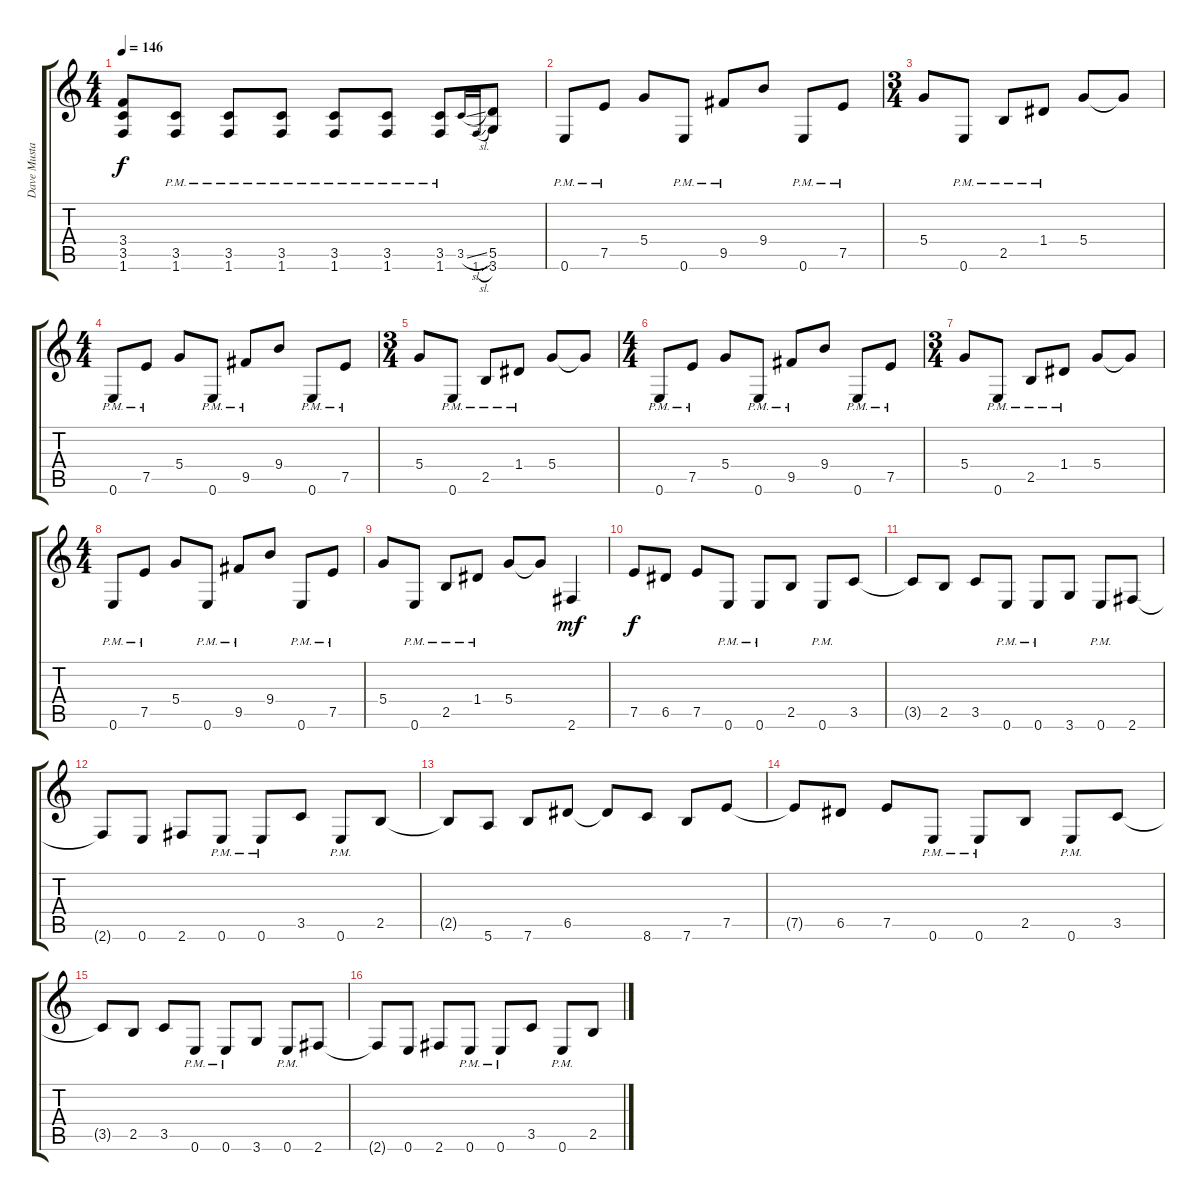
\track ("Dave Mustaine Rythm Gtr." "Dave Musta") {instrument distortionguitar}
\staff {score tabs}
\tuning (E4 B3 G3 D3 A2 E2) {hide}
\ts (4 4)
\tempo 146
\clef g2
\ks c
(3.4{t} 3.5{t} 1.6{t}).8{dy f} (3.5{pm} 1.6{pm}).8 (3.5{pm} 1.6{pm}).8 (3.5{pm} 1.6{pm}).8 (3.5{pm} 1.6{pm}).8 (3.5{pm} 1.6{pm}).8 (3.5{pm} 1.6{pm}).8 3.5{sl}.16{gr onbeat} 1.6{sl}.16{gr onbeat} (5.5 3.6).8 |
0.6{pm}.8 7.5{pm}.8 5.4.8 0.6{pm}.8 9.5{pm}.8 9.4.8 0.6{pm}.8 7.5{pm}.8 |
\ts (3 4)
5.4.8 0.6{pm}.8 2.5{pm}.8 1.4{pm}.8 5.4.8 5.4{t}.8 |
\ts (4 4)
0.6{pm}.8 7.5{pm}.8 5.4.8 0.6{pm}.8 9.5{pm}.8 9.4.8 0.6{pm}.8 7.5{pm}.8 |
\ts (3 4)
5.4.8 0.6{pm}.8 2.5{pm}.8 1.4{pm}.8 5.4.8 5.4{t}.8 |
\ts (4 4)
0.6{pm}.8 7.5{pm}.8 5.4.8 0.6{pm}.8 9.5{pm}.8 9.4.8 0.6{pm}.8 7.5{pm}.8 |
\ts (3 4)
5.4.8 0.6{pm}.8 2.5{pm}.8 1.4{pm}.8 5.4.8 5.4{t}.8 |
\ts (4 4)
0.6{pm}.8 7.5{pm}.8 5.4.8 0.6{pm}.8 9.5{pm}.8 9.4.8 0.6{pm}.8 7.5{pm}.8 |
5.4.8 0.6{pm}.8 2.5{pm}.8 1.4{pm}.8 5.4.8 5.4{t}.8 2.6.4{dy mf} |
7.5.8{dy f} 6.5.8 7.5.8 0.6{pm}.8 0.6{pm}.8 2.5.8 0.6{pm}.8 3.5.8 |
3.5{t}.8 2.5.8 3.5.8 0.6{pm}.8 0.6{pm}.8 3.6.8 0.6{pm}.8 2.6.8 |
2.6{t}.8 0.6.8 2.6.8 0.6{pm}.8 0.6{pm}.8 3.5.8 0.6{pm}.8 2.5.8 |
2.5{t}.8 5.6.8 7.6.8 6.5.8 6.5{t}.8 8.6.8 7.6.8 7.5.8 |
7.5{t}.8 6.5.8 7.5.8 0.6{pm}.8 0.6{pm}.8 2.5.8 0.6{pm}.8 3.5.8 |
3.5{t}.8 2.5.8 3.5.8 0.6{pm}.8 0.6{pm}.8 3.6.8 0.6{pm}.8 2.6.8 |
2.6{t}.8 0.6.8 2.6.8 0.6{pm}.8 0.6{pm}.8 3.5.8 0.6{pm}.8 2.5.8
